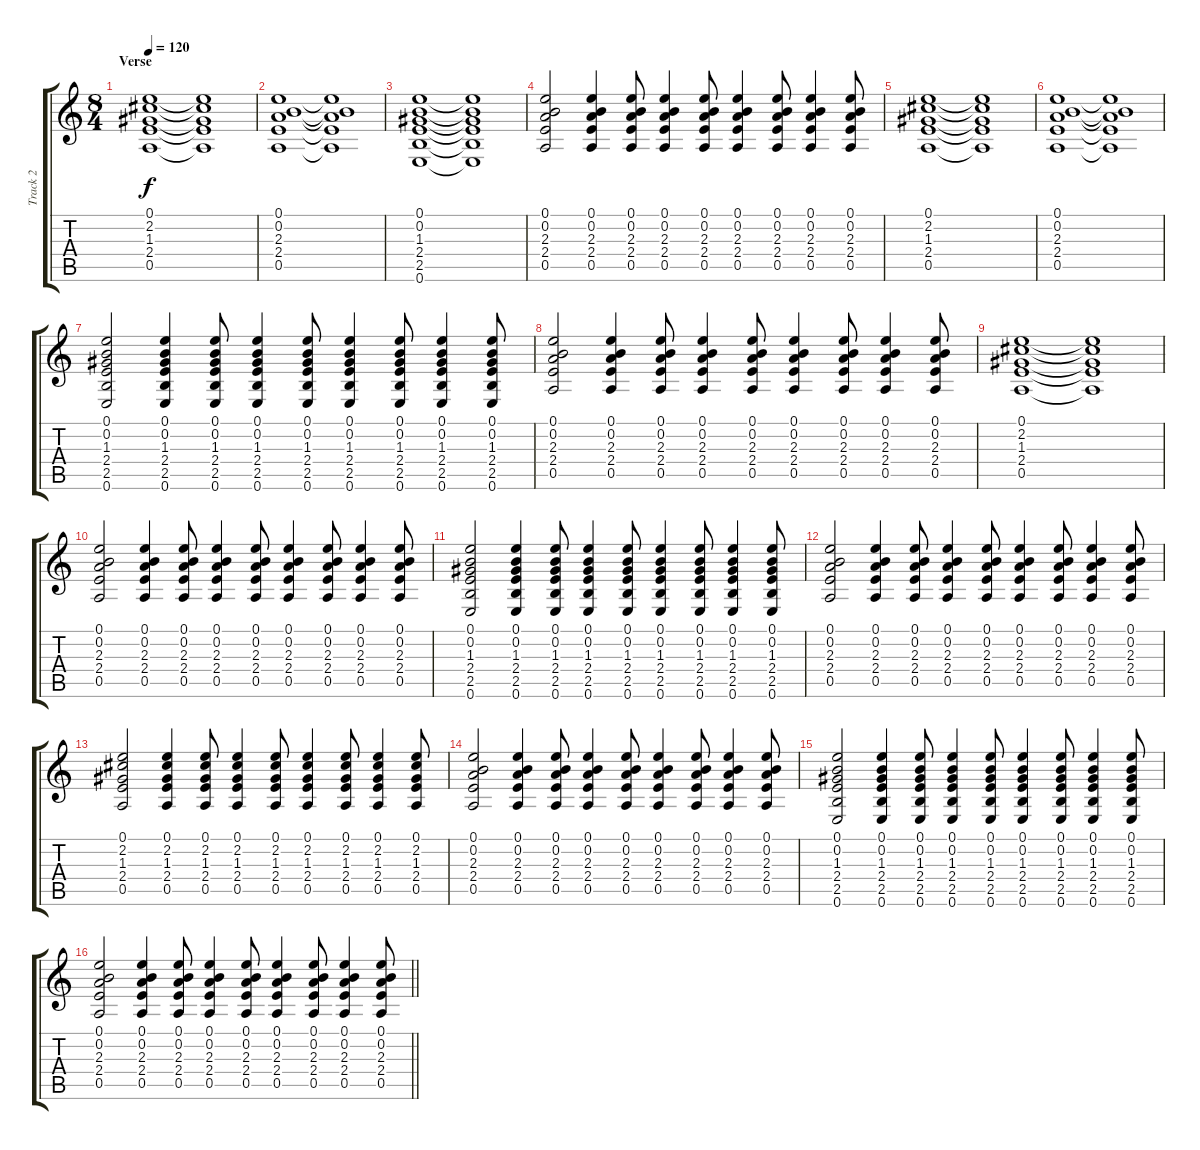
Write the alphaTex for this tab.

\track ("Track 2" "Track 2") {instrument acousticguitarnylon}
\staff {score tabs}
\tuning (E4 B3 G3 D3 A2 E2) {hide}
\ts (8 4)
\section ("" "Verse")
\tempo 120
\clef g2
\ks c
(0.1 2.2 1.3 2.4 0.5).1{dy f} (0.1{t} 2.2{t} 1.3{t} 2.4{t} 0.5{t}).1 |
(0.1 0.2 2.3 2.4 0.5).1 (0.1{t} 0.2{t} 2.3{t} 2.4{t} 0.5{t}).1 |
(0.1 0.2 1.3 2.4 2.5 0.6).1 (0.1{t} 0.2{t} 1.3{t} 2.4{t} 2.5{t} 0.6{t}).1 |
(0.1 0.2 2.3 2.4 0.5).2 (0.1 0.2 2.3 2.4 0.5).4 (0.1 0.2 2.3 2.4 0.5).8 (0.1 0.2 2.3 2.4 0.5).4 (0.1 0.2 2.3 2.4 0.5).8 (0.1 0.2 2.3 2.4 0.5).4 (0.1 0.2 2.3 2.4 0.5).8 (0.1 0.2 2.3 2.4 0.5).4 (0.1 0.2 2.3 2.4 0.5).8 |
(0.1 2.2 1.3 2.4 0.5).1 (0.1{t} 2.2{t} 1.3{t} 2.4{t} 0.5{t}).1 |
(0.1 0.2 2.3 2.4 0.5).1 (0.1{t} 0.2{t} 2.3{t} 2.4{t} 0.5{t}).1 |
(0.1 0.2 1.3 2.4 2.5 0.6).2 (0.1 0.2 1.3 2.4 2.5 0.6).4 (0.1 0.2 1.3 2.4 2.5 0.6).8 (0.1 0.2 1.3 2.4 2.5 0.6).4 (0.1 0.2 1.3 2.4 2.5 0.6).8 (0.1 0.2 1.3 2.4 2.5 0.6).4 (0.1 0.2 1.3 2.4 2.5 0.6).8 (0.1 0.2 1.3 2.4 2.5 0.6).4 (0.1 0.2 1.3 2.4 2.5 0.6).8 |
(0.1 0.2 2.3 2.4 0.5).2 (0.1 0.2 2.3 2.4 0.5).4 (0.1 0.2 2.3 2.4 0.5).8 (0.1 0.2 2.3 2.4 0.5).4 (0.1 0.2 2.3 2.4 0.5).8 (0.1 0.2 2.3 2.4 0.5).4 (0.1 0.2 2.3 2.4 0.5).8 (0.1 0.2 2.3 2.4 0.5).4 (0.1 0.2 2.3 2.4 0.5).8 |
(0.1 2.2 1.3 2.4 0.5).1 (0.1{t} 2.2{t} 1.3{t} 2.4{t} 0.5{t}).1 |
(0.1 0.2 2.3 2.4 0.5).2 (0.1 0.2 2.3 2.4 0.5).4 (0.1 0.2 2.3 2.4 0.5).8 (0.1 0.2 2.3 2.4 0.5).4 (0.1 0.2 2.3 2.4 0.5).8 (0.1 0.2 2.3 2.4 0.5).4 (0.1 0.2 2.3 2.4 0.5).8 (0.1 0.2 2.3 2.4 0.5).4 (0.1 0.2 2.3 2.4 0.5).8 |
(0.1 0.2 1.3 2.4 2.5 0.6).2 (0.1 0.2 1.3 2.4 2.5 0.6).4 (0.1 0.2 1.3 2.4 2.5 0.6).8 (0.1 0.2 1.3 2.4 2.5 0.6).4 (0.1 0.2 1.3 2.4 2.5 0.6).8 (0.1 0.2 1.3 2.4 2.5 0.6).4 (0.1 0.2 1.3 2.4 2.5 0.6).8 (0.1 0.2 1.3 2.4 2.5 0.6).4 (0.1 0.2 1.3 2.4 2.5 0.6).8 |
(0.1 0.2 2.3 2.4 0.5).2 (0.1 0.2 2.3 2.4 0.5).4 (0.1 0.2 2.3 2.4 0.5).8 (0.1 0.2 2.3 2.4 0.5).4 (0.1 0.2 2.3 2.4 0.5).8 (0.1 0.2 2.3 2.4 0.5).4 (0.1 0.2 2.3 2.4 0.5).8 (0.1 0.2 2.3 2.4 0.5).4 (0.1 0.2 2.3 2.4 0.5).8 |
(0.1 2.2 1.3 2.4 0.5).2 (0.1 2.2 1.3 2.4 0.5).4 (0.1 2.2 1.3 2.4 0.5).8 (0.1 2.2 1.3 2.4 0.5).4 (0.1 2.2 1.3 2.4 0.5).8 (0.1 2.2 1.3 2.4 0.5).4 (0.1 2.2 1.3 2.4 0.5).8 (0.1 2.2 1.3 2.4 0.5).4 (0.1 2.2 1.3 2.4 0.5).8 |
(0.1 0.2 2.3 2.4 0.5).2 (0.1 0.2 2.3 2.4 0.5).4 (0.1 0.2 2.3 2.4 0.5).8 (0.1 0.2 2.3 2.4 0.5).4 (0.1 0.2 2.3 2.4 0.5).8 (0.1 0.2 2.3 2.4 0.5).4 (0.1 0.2 2.3 2.4 0.5).8 (0.1 0.2 2.3 2.4 0.5).4 (0.1 0.2 2.3 2.4 0.5).8 |
(0.1 0.2 1.3 2.4 2.5 0.6).2 (0.1 0.2 1.3 2.4 2.5 0.6).4 (0.1 0.2 1.3 2.4 2.5 0.6).8 (0.1 0.2 1.3 2.4 2.5 0.6).4 (0.1 0.2 1.3 2.4 2.5 0.6).8 (0.1 0.2 1.3 2.4 2.5 0.6).4 (0.1 0.2 1.3 2.4 2.5 0.6).8 (0.1 0.2 1.3 2.4 2.5 0.6).4 (0.1 0.2 1.3 2.4 2.5 0.6).8 |
\barLineRight lightlight
(0.1 0.2 2.3 2.4 0.5).2 (0.1 0.2 2.3 2.4 0.5).4 (0.1 0.2 2.3 2.4 0.5).8 (0.1 0.2 2.3 2.4 0.5).4 (0.1 0.2 2.3 2.4 0.5).8 (0.1 0.2 2.3 2.4 0.5).4 (0.1 0.2 2.3 2.4 0.5).8 (0.1 0.2 2.3 2.4 0.5).4 (0.1 0.2 2.3 2.4 0.5).8
